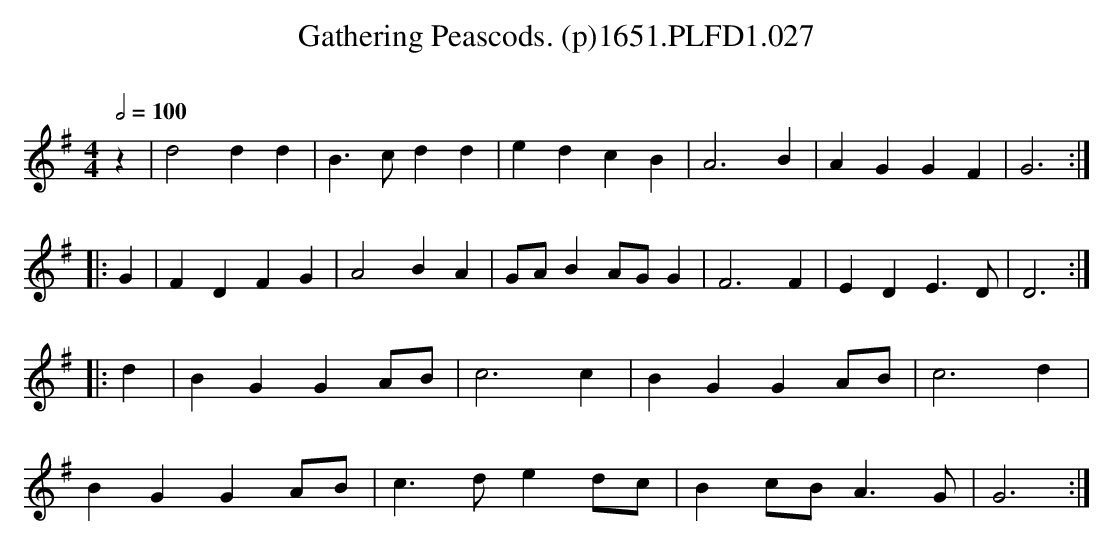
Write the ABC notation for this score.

X:1
T:Gathering Peascods. (p)1651.PLFD1.027
M:4/4
L:1/8
Q:1/2=100
O:
K:G
z2|d4 d2 d2|B3 c d2 d2|e2 d2 c2 B2|A6 B2|A2 G2 G2 F2|G6:|
|:G2|F2 D2 F2 G2|A4 B2 A2|GA B2 AG G2|F6 F2|E2 D2 E3 D|D6:|
|:d2|B2 G2 G2 AB|c6 c2|B2 G2 G2 AB|c6 d2|
B2 G2 G2 AB|c3 d e2 dc|B2 cB A3 G|G6:|
